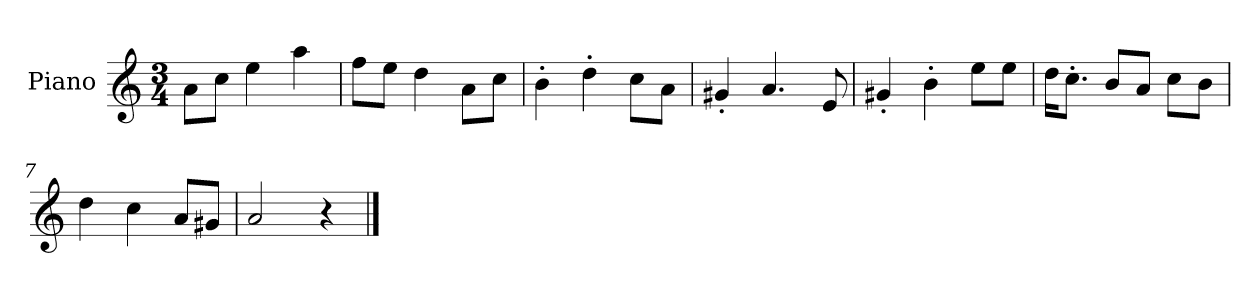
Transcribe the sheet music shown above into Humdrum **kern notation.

**kern
*part1
*staff1
*I"Piano
*I'P-no
*clefG2
*k[]
*M3/4
*MM178
=1
8a\L
8cc\J
4ee\
4aa\
=2
8ff\L
8ee\J
4dd\
8a\L
8cc\J
=3
4b'\
4dd'\
8cc\L
8a\J
=4
4g#X'/
4.a/
8e/
=5
4g#X'/
4b'\
8ee\L
8ee\J
=6
16dd\KL
8.cc'\J
8b/L
8a/J
8cc\L
8b\J
=7
4dd\
4cc\
8a/L
8g#X/J
=8
2a/
4r
==
*-
